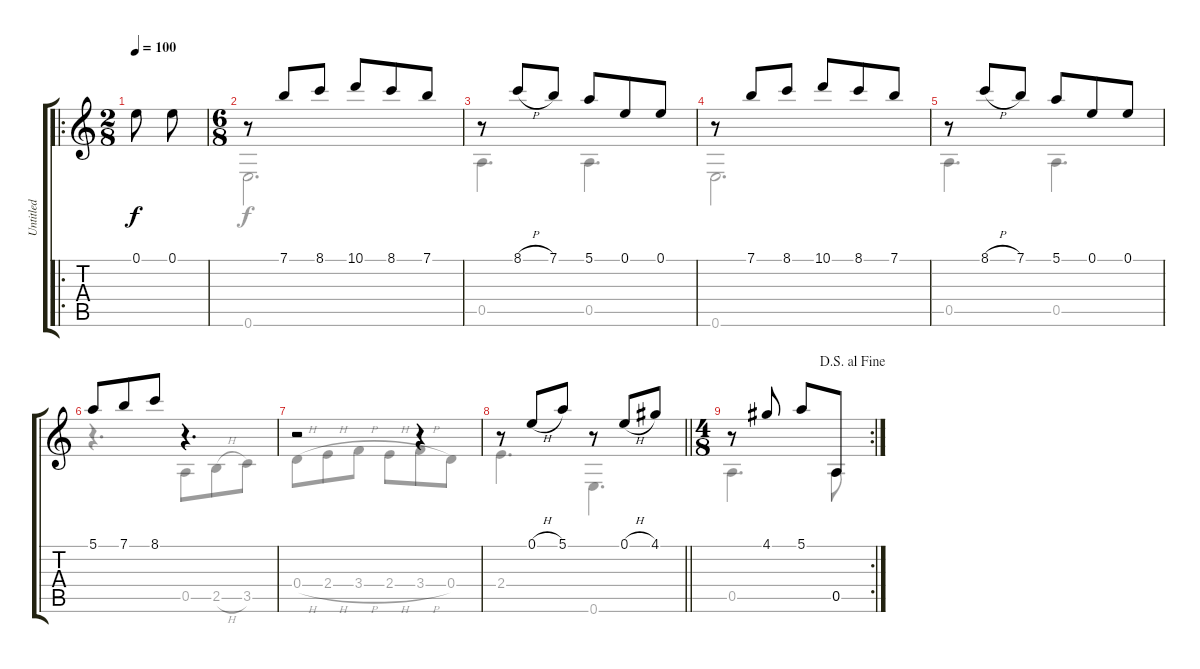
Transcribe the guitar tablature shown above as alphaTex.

\track ("Untitled" "Untitled") {instrument acousticguitarnylon}
\staff {score tabs}
\tuning (E4 B3 G3 D3 A2 E2) {hide}
\voice
\ro
\ts (2 8)
\tempo 100
\clef g2
\ks c
0.1.8{dy f} 0.1.8 |
\ts (6 8)
r.8 7.1.8 8.1.8 10.1.8 8.1.8 7.1.8 |
r.8 8.1{h}.8 7.1.8 5.1.8 0.1.8 0.1.8 |
r.8 7.1.8 8.1.8 10.1.8 8.1.8 7.1.8 |
r.8 8.1{h}.8 7.1.8 5.1.8 0.1.8 0.1.8 |
5.1.8 7.1.8 8.1.8 r.4{d} |
r.2 r.4 |
\barLineRight lightlight
r.8 0.1{h}.8 5.1.8 r.8 0.1{h}.8 4.1.8 |
\rc 2
\ts (4 8)
\jump dalsegnoalfine
r.8 4.1.8 5.1.8 0.5.8
\voice
\clef g2
\ottava regular
\simile none
\ks c
|
0.6.2{d} |
0.5.4{d} 0.5.4{d} |
0.6.2{d} |
0.5.4{d} 0.5.4{d} |
r.4{d} 0.5.8 2.5{h}.8 3.5.8 |
0.4{h}.8 2.4{h}.8 3.4{h}.8 2.4{h}.8 3.4{h}.8 0.4.8 |
\barLineRight lightlight
2.4.4{d} 0.6.4{d} |
0.5.4{d} 0.5.8
